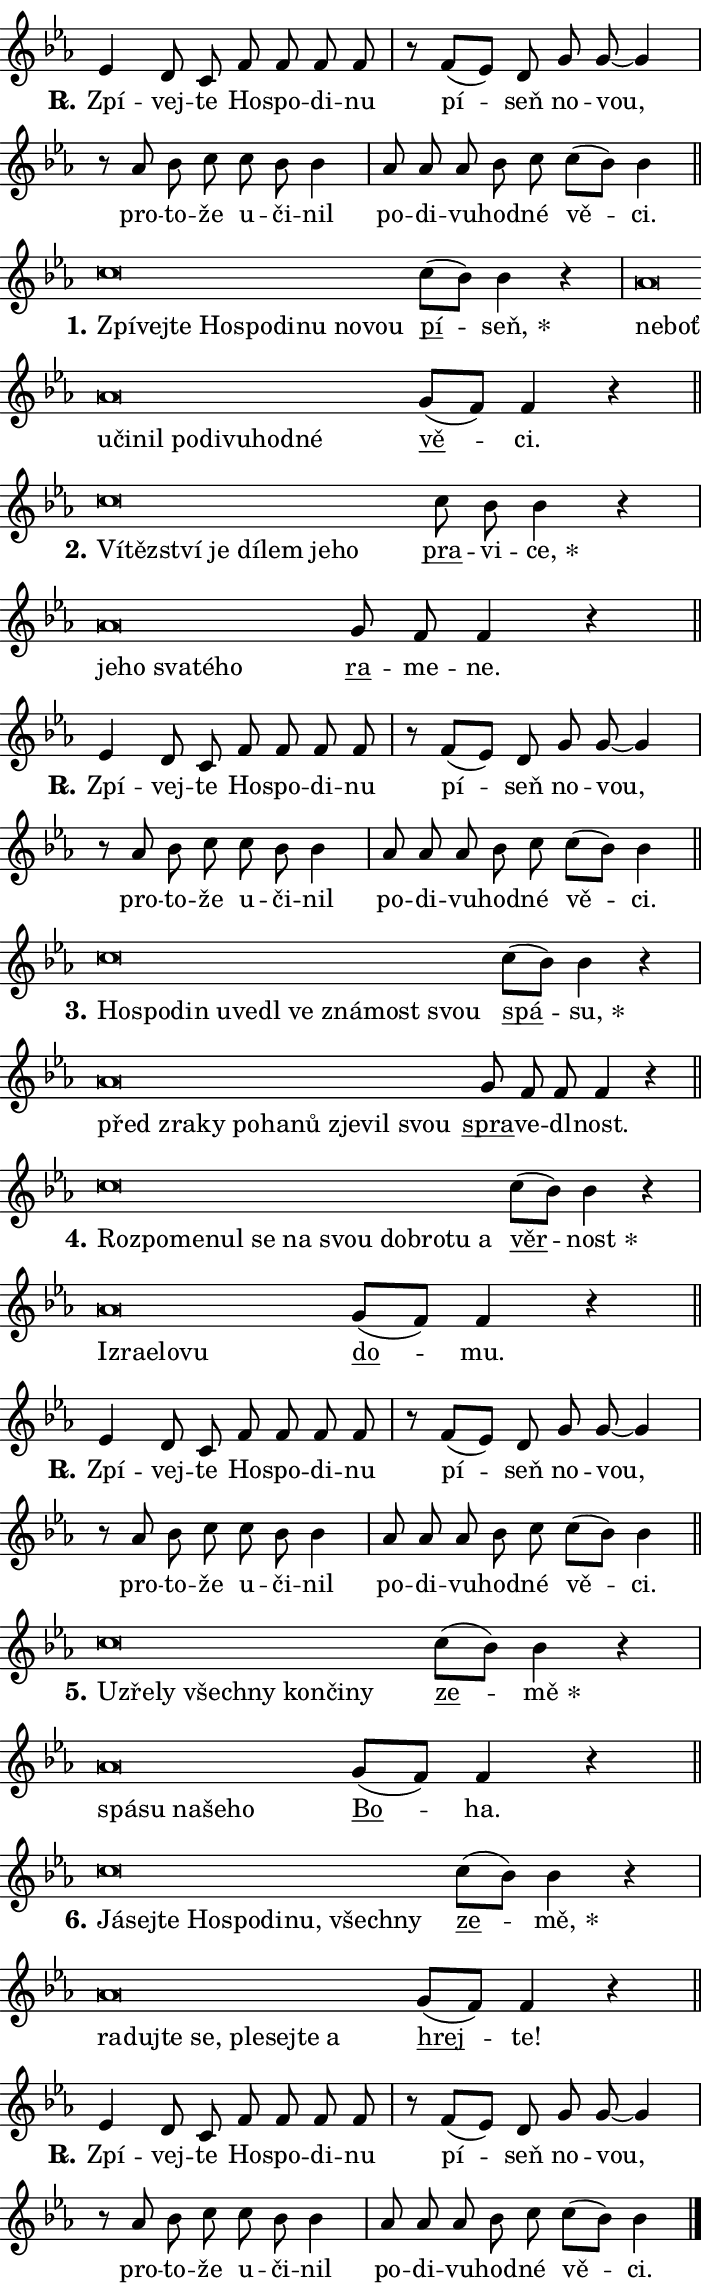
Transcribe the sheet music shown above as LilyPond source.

\version "2.24.0"
\header { tagline = "" }
\paper {
  indent = 0\cm
  top-margin = 0\cm
  right-margin = 0.13\cm % to fit lyric hyphens
  bottom-margin = 0\cm
  left-margin = 0\cm
  paper-width = 12\cm
  page-breaking = #ly:one-page-breaking
  system-system-spacing.basic-distance = #11
  score-system-spacing.basic-distance = #11
  ragged-last = ##f
}


%% Author: Thomas Morley
%% https://lists.gnu.org/archive/html/lilypond-user/2020-05/msg00002.html
#(define (line-position grob)
"Returns position of @var[grob} in current system:
   @code{'start}, if at first time-step
   @code{'end}, if at last time-step
   @code{'middle} otherwise
"
  (let* ((col (ly:item-get-column grob))
         (ln (ly:grob-object col 'left-neighbor))
         (rn (ly:grob-object col 'right-neighbor))
         (col-to-check-left (if (ly:grob? ln) ln col))
         (col-to-check-right (if (ly:grob? rn) rn col))
         (break-dir-left
           (and
             (ly:grob-property col-to-check-left 'non-musical #f)
             (ly:item-break-dir col-to-check-left)))
         (break-dir-right
           (and
             (ly:grob-property col-to-check-right 'non-musical #f)
             (ly:item-break-dir col-to-check-right))))
        (cond ((eqv? 1 break-dir-left) 'start)
              ((eqv? -1 break-dir-right) 'end)
              (else 'middle))))

#(define (tranparent-at-line-position vctor)
  (lambda (grob)
  "Relying on @code{line-position} select the relevant enry from @var{vctor}.
Used to determine transparency,"
    (case (line-position grob)
      ((end) (not (vector-ref vctor 0)))
      ((middle) (not (vector-ref vctor 1)))
      ((start) (not (vector-ref vctor 2))))))

noteHeadBreakVisibility =
#(define-music-function (break-visibility)(vector?)
"Makes @code{NoteHead}s transparent relying on @var{break-visibility}"
#{
  \override NoteHead.transparent =
    #(tranparent-at-line-position break-visibility)
#})

#(define delete-ledgers-for-transparent-note-heads
  (lambda (grob)
    "Reads whether a @code{NoteHead} is transparent.
If so this @code{NoteHead} is removed from @code{'note-heads} from
@var{grob}, which is supposed to be @code{LedgerLineSpanner}.
As a result ledgers are not printed for this @code{NoteHead}"
    (let* ((nhds-array (ly:grob-object grob 'note-heads))
           (nhds-list
             (if (ly:grob-array? nhds-array)
                 (ly:grob-array->list nhds-array)
                 '()))
           ;; Relies on the transparent-property being done before
           ;; Staff.LedgerLineSpanner.after-line-breaking is executed.
           ;; This is fragile ...
           (to-keep
             (remove
               (lambda (nhd)
                 (ly:grob-property nhd 'transparent #f))
               nhds-list)))
      ;; TODO find a better method to iterate over grob-arrays, similiar
      ;; to filter/remove etc for lists
      ;; For now rebuilt from scratch
      (set! (ly:grob-object grob 'note-heads)  '())
      (for-each
        (lambda (nhd)
          (ly:pointer-group-interface::add-grob grob 'note-heads nhd))
        to-keep))))

squashNotes = {
  \override NoteHead.X-extent = #'(-0.2 . 0.2)
  \override NoteHead.Y-extent = #'(-0.75 . 0)
  \override NoteHead.stencil =
    #(lambda (grob)
       (let ((pos (ly:grob-property grob 'staff-position)))
         (begin
           (if (< pos -7) (display "ERROR: Lower brevis then expected\n") (display ""))
           (if (<= pos -6) ly:text-interface::print ly:note-head::print))))
}
unSquashNotes = {
  \revert NoteHead.X-extent
  \revert NoteHead.Y-extent
  \revert NoteHead.stencil
}

hideNotes = \noteHeadBreakVisibility #begin-of-line-visible
unHideNotes = \noteHeadBreakVisibility #all-visible

% work-around for resetting accidentals
% https://lilypond.org/doc/v2.23/Documentation/notation/displaying-rhythms#unmetered-music
cadenzaMeasure = {
  \cadenzaOff
  \partial 1024 s1024
  \cadenzaOn
}

#(define-markup-command (accent layout props text) (markup?)
  "Underline accented syllable"
  (interpret-markup layout props
    #{\markup \override #'(offset . 4.3) \underline { #text }#}))

responsum = \markup \concat {
  "R" \hspace #-1.05 \path #0.1 #'((moveto 0 0.07) (lineto 0.9 0.8)) \hspace #0.05 "."
}

spaceSize = #0.6828661417322834 % exact space size for TeX Gyre Schola

\layout {
  \context {
    \Staff
    \remove "Time_signature_engraver"
    \override LedgerLineSpanner.after-line-breaking = #delete-ledgers-for-transparent-note-heads
  }
  \context {
    \Lyrics {
      \override LyricSpace.minimum-distance = \spaceSize
      \override LyricText.font-name = #"TeX Gyre Schola"
      \override LyricText.font-size = 1
      \override StanzaNumber.font-name = #"TeX Gyre Schola Bold"
      \override StanzaNumber.font-size = 1
    }
  }
  \context {
    \Score 
    \override NoteHead.text =
      #(lambda (grob) 
        (let ((pos (ly:grob-property grob 'staff-position)))
          #{\markup {
            \combine
              \halign #-0.55 \raise #(if (= pos -6) 0 0.5) \override #'(thickness . 2) \draw-line #'(3.2 . 0)
              \musicglyph "noteheads.sM1"
          }#}))
  }
}

% magnetic-lyrics.ily
%
%   written by
%     Jean Abou Samra <jean@abou-samra.fr>
%     Werner Lemberg <wl@gnu.org>
%
%   adapted by
%     Jiri Hon <jiri.hon@gmail.com>
%
% Version 2022-Apr-15

% https://www.mail-archive.com/lilypond-user@gnu.org/msg149350.html

#(define (Left_hyphen_pointer_engraver context)
   "Collect syllable-hyphen-syllable occurrences in lyrics and store
them in properties.  This engraver only looks to the left.  For
example, if the lyrics input is @code{foo -- bar}, it does the
following.

@itemize @bullet
@item
Set the @code{text} property of the @code{LyricHyphen} grob between
@q{foo} and @q{bar} to @code{foo}.

@item
Set the @code{left-hyphen} property of the @code{LyricText} grob with
text @q{foo} to the @code{LyricHyphen} grob between @q{foo} and
@q{bar}.
@end itemize

Use this auxiliary engraver in combination with the
@code{lyric-@/text::@/apply-@/magnetic-@/offset!} hook."
   (let ((hyphen #f)
         (text #f))
     (make-engraver
      (acknowledgers
       ((lyric-syllable-interface engraver grob source-engraver)
        (set! text grob)))
      (end-acknowledgers
       ((lyric-hyphen-interface engraver grob source-engraver)
        ;(when (not (grob::has-interface grob 'lyric-space-interface))
          (set! hyphen grob)));)
      ((stop-translation-timestep engraver)
       (when (and text hyphen)
         (ly:grob-set-object! text 'left-hyphen hyphen))
       (set! text #f)
       (set! hyphen #f)))))

#(define (lyric-text::apply-magnetic-offset! grob)
   "If the space between two syllables is less than the value in
property @code{LyricText@/.details@/.squash-threshold}, move the right
syllable to the left so that it gets concatenated with the left
syllable.

Use this function as a hook for
@code{LyricText@/.after-@/line-@/breaking} if the
@code{Left_@/hyphen_@/pointer_@/engraver} is active."
   (let ((hyphen (ly:grob-object grob 'left-hyphen #f)))
     (when hyphen
       (let ((left-text (ly:spanner-bound hyphen LEFT)))
         (when (grob::has-interface left-text 'lyric-syllable-interface)
           (let* ((common (ly:grob-common-refpoint grob left-text X))
                  (this-x-ext (ly:grob-extent grob common X))
                  (left-x-ext
                   (begin
                     ;; Trigger magnetism for left-text.
                     (ly:grob-property left-text 'after-line-breaking)
                     (ly:grob-extent left-text common X)))
                  ;; `delta` is the gap width between two syllables.
                  (delta (- (interval-start this-x-ext)
                            (interval-end left-x-ext)))
                  (details (ly:grob-property grob 'details))
                  (threshold (assoc-get 'squash-threshold details 0.2)))
             (when (< delta threshold)
               (let* (;; We have to manipulate the input text so that
                      ;; ligatures crossing syllable boundaries are not
                      ;; disabled.  For languages based on the Latin
                      ;; script this is essentially a beautification.
                      ;; However, for non-Western scripts it can be a
                      ;; necessity.
                      (lt (ly:grob-property left-text 'text))
                      (rt (ly:grob-property grob 'text))
                      (is-space (grob::has-interface hyphen 'lyric-space-interface))
                      (space (if is-space " " ""))
                      (extra-delta (if is-space spaceSize 0))
                      ;; Append new syllable.
                      (ltrt-space (if (and (string? lt) (string? rt))
                                (string-append lt space rt)
                                (make-concat-markup (list lt space rt))))
                      ;; Right-align `ltrt` to the right side.
                      (ltrt-space-markup (grob-interpret-markup
                               grob
                               (make-translate-markup
                                (cons (interval-length this-x-ext) 0)
                                (make-right-align-markup ltrt-space)))))
                 (begin
                   ;; Don't print `left-text`.
                   (ly:grob-set-property! left-text 'stencil #f)
                   ;; Set text and stencil (which holds all collected
                   ;; syllables so far) and shift it to the left.
                   (ly:grob-set-property! grob 'text ltrt-space)
                   (ly:grob-set-property! grob 'stencil ltrt-space-markup)
                   (ly:grob-translate-axis! grob (- (- delta extra-delta)) X))))))))))


#(define (lyric-hyphen::displace-bounds-first grob)
   ;; Make very sure this callback isn't triggered too early.
   (let ((left (ly:spanner-bound grob LEFT))
         (right (ly:spanner-bound grob RIGHT)))
     (ly:grob-property left 'after-line-breaking)
     (ly:grob-property right 'after-line-breaking)
     (ly:lyric-hyphen::print grob)))

squashThreshold = #0.4

\layout {
  \context {
    \Lyrics
    \consists #Left_hyphen_pointer_engraver
    \override LyricText.after-line-breaking =
      #lyric-text::apply-magnetic-offset!
    \override LyricHyphen.stencil = #lyric-hyphen::displace-bounds-first
    \override LyricText.details.squash-threshold = \squashThreshold
    \override LyricHyphen.minimum-distance = 0
    \override LyricHyphen.minimum-length = \squashThreshold
  }
}

squashText = \override LyricText.details.squash-threshold = 9999
unSquashText = \override LyricText.details.squash-threshold = \squashThreshold

leftText = \override LyricText.self-alignment-X = #LEFT
unLeftText = \revert LyricText.self-alignment-X

starOffset = #(lambda (grob) 
                (let ((x_offset (ly:self-alignment-interface::aligned-on-x-parent grob)))
                  (if (= x_offset 0) 0 (+ x_offset 1.2))))

star = #(define-music-function (syllable)(string?)
"Append star separator at the end of a syllable"
#{
  \once \override LyricText.X-offset = #starOffset
  \lyricmode { \markup {
    #syllable
    \override #'((font-name . "TeX Gyre Schola Bold")) \hspace #0.2 \lower #0.65 \larger "*"
  } }
#})

starAccent = #(define-music-function (syllable)(string?)
"Append star separator at the end of a syllable and make accent"
#{
  \once \override LyricText.X-offset = #starOffset
  \lyricmode { \markup {
    \accent #syllable
    \override #'((font-name . "TeX Gyre Schola Bold")) \hspace #0.2 \lower #0.65 \larger "*"
  } }
#})

breath = #(define-music-function (syllable)(string?)
"Append breathing indicator at the end of a syllable"
#{
  \lyricmode { \markup { #syllable "+" } }
#})

optionalBreath = #(define-music-function (syllable)(string?)
"Append optional breathing indicator at the end of a syllable"
#{
  \lyricmode { \markup { #syllable "(+)" } }
#})


\score {
    <<
        \new Voice = "melody" { \cadenzaOn \key es \major \relative { es'4 d8 c f f f f \cadenzaMeasure \bar "|" r f[( es)] d \bar "" g g~ g4 \cadenzaMeasure \bar "|" r8 as bes c \bar "" c bes bes4 \cadenzaMeasure \bar "|" as8 as as bes c c[( bes)] bes4 \cadenzaMeasure \bar "||" \break } }
        \new Lyrics \lyricsto "melody" { \lyricmode { \set stanza = \responsum
Zpí -- vej -- te Ho -- spo -- di -- nu pí -- seň no -- vou, pro -- to -- že u -- či -- nil po -- di -- vu -- hod -- né vě -- ci. } }
    >>
    \layout {}
}

\score {
    <<
        \new Voice = "melody" { \cadenzaOn \key es \major \relative { \squashNotes c''\breve*1/16 \hideNotes \breve*1/16 \bar "" \breve*1/16 \bar "" \breve*1/16 \bar "" \breve*1/16 \bar "" \breve*1/16 \bar "" \breve*1/16 \bar "" \breve*1/16 \breve*1/16 \bar "" \unHideNotes \unSquashNotes \bar "" c8[( bes)] bes4 r \cadenzaMeasure \bar "|" \squashNotes as\breve*1/16 \hideNotes \breve*1/16 \bar "" \breve*1/16 \bar "" \breve*1/16 \bar "" \breve*1/16 \bar "" \breve*1/16 \bar "" \breve*1/16 \bar "" \breve*1/16 \bar "" \breve*1/16 \breve*1/16 \bar "" \unHideNotes \unSquashNotes \bar "" g8[( f)] f4 r \cadenzaMeasure \bar "||" \break } }
        \new Lyrics \lyricsto "melody" { \lyricmode { \set stanza = "1."
\leftText Zpí -- \squashText vej -- te Ho -- spo -- di -- nu no -- vou \unLeftText \unSquashText \markup \accent pí -- \star seň, \leftText ne -- \squashText boť u -- či -- nil po -- di -- vu -- hod -- né \unLeftText \unSquashText \markup \accent vě -- ci. } }
    >>
    \layout {}
}

\score {
    <<
        \new Voice = "melody" { \cadenzaOn \key es \major \relative { \squashNotes c''\breve*1/16 \hideNotes \breve*1/16 \bar "" \breve*1/16 \bar "" \breve*1/16 \bar "" \breve*1/16 \bar "" \breve*1/16 \bar "" \breve*1/16 \breve*1/16 \bar "" \unHideNotes \unSquashNotes \bar "" c8 bes bes4 r \cadenzaMeasure \bar "|" \squashNotes as\breve*1/16 \hideNotes \breve*1/16 \bar "" \breve*1/16 \bar "" \breve*1/16 \breve*1/16 \bar "" \unHideNotes \unSquashNotes \bar "" g8 f f4 r \cadenzaMeasure \bar "||" \break } }
        \new Lyrics \lyricsto "melody" { \lyricmode { \set stanza = "2."
\leftText Ví -- \squashText těz -- ství je dí -- lem je -- ho \unLeftText \unSquashText \markup \accent pra -- vi -- \star ce, \leftText je -- \squashText ho sva -- té -- ho \unLeftText \unSquashText \markup \accent ra -- me -- ne. } }
    >>
    \layout {}
}

\score {
    <<
        \new Voice = "melody" { \cadenzaOn \key es \major \relative { es'4 d8 c f f f f \cadenzaMeasure \bar "|" r f[( es)] d \bar "" g g~ g4 \cadenzaMeasure \bar "|" r8 as bes c \bar "" c bes bes4 \cadenzaMeasure \bar "|" as8 as as bes c c[( bes)] bes4 \cadenzaMeasure \bar "||" \break } }
        \new Lyrics \lyricsto "melody" { \lyricmode { \set stanza = \responsum
Zpí -- vej -- te Ho -- spo -- di -- nu pí -- seň no -- vou, pro -- to -- že u -- či -- nil po -- di -- vu -- hod -- né vě -- ci. } }
    >>
    \layout {}
}

\score {
    <<
        \new Voice = "melody" { \cadenzaOn \key es \major \relative { \squashNotes c''\breve*1/16 \hideNotes \breve*1/16 \bar "" \breve*1/16 \bar "" \breve*1/16 \bar "" \breve*1/16 \bar "" \breve*1/16 \bar "" \breve*1/16 \bar "" \breve*1/16 \bar "" \breve*1/16 \breve*1/16 \bar "" \unHideNotes \unSquashNotes \bar "" c8[( bes)] bes4 r \cadenzaMeasure \bar "|" \squashNotes as\breve*1/16 \hideNotes \breve*1/16 \bar "" \breve*1/16 \bar "" \breve*1/16 \bar "" \breve*1/16 \bar "" \breve*1/16 \bar "" \breve*1/16 \bar "" \breve*1/16 \breve*1/16 \bar "" \unHideNotes \unSquashNotes \bar "" g8 f f f4 r \cadenzaMeasure \bar "||" \break } }
        \new Lyrics \lyricsto "melody" { \lyricmode { \set stanza = "3."
\leftText Ho -- \squashText spo -- din u -- ve -- dl ve zná -- most svou \unLeftText \unSquashText \markup \accent spá -- \star su, \leftText před \squashText zra -- ky po -- ha -- nů zje -- vil svou \unLeftText \unSquashText \markup \accent spra -- ve -- dl -- nost. } }
    >>
    \layout {}
}

\score {
    <<
        \new Voice = "melody" { \cadenzaOn \key es \major \relative { \squashNotes c''\breve*1/16 \hideNotes \breve*1/16 \bar "" \breve*1/16 \bar "" \breve*1/16 \bar "" \breve*1/16 \bar "" \breve*1/16 \bar "" \breve*1/16 \bar "" \breve*1/16 \bar "" \breve*1/16 \bar "" \breve*1/16 \breve*1/16 \bar "" \unHideNotes \unSquashNotes \bar "" c8[( bes)] bes4 r \cadenzaMeasure \bar "|" \squashNotes as\breve*1/16 \hideNotes \breve*1/16 \bar "" \breve*1/16 \bar "" \breve*1/16 \breve*1/16 \bar "" \unHideNotes \unSquashNotes \bar "" g8[( f)] f4 r \cadenzaMeasure \bar "||" \break } }
        \new Lyrics \lyricsto "melody" { \lyricmode { \set stanza = "4."
\leftText Roz -- \squashText po -- me -- nul se na svou dob -- ro -- tu a \unLeftText \unSquashText \markup \accent věr -- \star nost \leftText Iz -- \squashText ra -- e -- lo -- vu \unLeftText \unSquashText \markup \accent do -- mu. } }
    >>
    \layout {}
}

\score {
    <<
        \new Voice = "melody" { \cadenzaOn \key es \major \relative { es'4 d8 c f f f f \cadenzaMeasure \bar "|" r f[( es)] d \bar "" g g~ g4 \cadenzaMeasure \bar "|" r8 as bes c \bar "" c bes bes4 \cadenzaMeasure \bar "|" as8 as as bes c c[( bes)] bes4 \cadenzaMeasure \bar "||" \break } }
        \new Lyrics \lyricsto "melody" { \lyricmode { \set stanza = \responsum
Zpí -- vej -- te Ho -- spo -- di -- nu pí -- seň no -- vou, pro -- to -- že u -- či -- nil po -- di -- vu -- hod -- né vě -- ci. } }
    >>
    \layout {}
}

\score {
    <<
        \new Voice = "melody" { \cadenzaOn \key es \major \relative { \squashNotes c''\breve*1/16 \hideNotes \breve*1/16 \bar "" \breve*1/16 \bar "" \breve*1/16 \bar "" \breve*1/16 \bar "" \breve*1/16 \bar "" \breve*1/16 \breve*1/16 \bar "" \unHideNotes \unSquashNotes \bar "" c8[( bes)] bes4 r \cadenzaMeasure \bar "|" \squashNotes as\breve*1/16 \hideNotes \breve*1/16 \bar "" \breve*1/16 \bar "" \breve*1/16 \breve*1/16 \bar "" \unHideNotes \unSquashNotes \bar "" g8[( f)] f4 r \cadenzaMeasure \bar "||" \break } }
        \new Lyrics \lyricsto "melody" { \lyricmode { \set stanza = "5."
\leftText U -- \squashText zře -- ly všech -- ny kon -- či -- ny \unLeftText \unSquashText \markup \accent ze -- \star mě \leftText spá -- \squashText su na -- še -- ho \unLeftText \unSquashText \markup \accent Bo -- ha. } }
    >>
    \layout {}
}

\score {
    <<
        \new Voice = "melody" { \cadenzaOn \key es \major \relative { \squashNotes c''\breve*1/16 \hideNotes \breve*1/16 \bar "" \breve*1/16 \bar "" \breve*1/16 \bar "" \breve*1/16 \bar "" \breve*1/16 \bar "" \breve*1/16 \bar "" \breve*1/16 \breve*1/16 \bar "" \unHideNotes \unSquashNotes \bar "" c8[( bes)] bes4 r \cadenzaMeasure \bar "|" \squashNotes as\breve*1/16 \hideNotes \breve*1/16 \bar "" \breve*1/16 \bar "" \breve*1/16 \bar "" \breve*1/16 \bar "" \breve*1/16 \bar "" \breve*1/16 \breve*1/16 \bar "" \unHideNotes \unSquashNotes \bar "" g8[( f)] f4 r \cadenzaMeasure \bar "||" \break } }
        \new Lyrics \lyricsto "melody" { \lyricmode { \set stanza = "6."
\leftText Já -- \squashText sej -- te Ho -- spo -- di -- nu, všech -- ny \unLeftText \unSquashText \markup \accent ze -- \star mě, \leftText ra -- \squashText duj -- te se, ple -- sej -- te a \unLeftText \unSquashText \markup \accent hrej -- te! } }
    >>
    \layout {}
}

\score {
    <<
        \new Voice = "melody" { \cadenzaOn \key es \major \relative { es'4 d8 c f f f f \cadenzaMeasure \bar "|" r f[( es)] d \bar "" g g~ g4 \cadenzaMeasure \bar "|" r8 as bes c \bar "" c bes bes4 \cadenzaMeasure \bar "|" as8 as as bes c c[( bes)] bes4 \cadenzaMeasure \bar "||" \break } \bar "|." }
        \new Lyrics \lyricsto "melody" { \lyricmode { \set stanza = \responsum
Zpí -- vej -- te Ho -- spo -- di -- nu pí -- seň no -- vou, pro -- to -- že u -- či -- nil po -- di -- vu -- hod -- né vě -- ci. } }
    >>
    \layout {}
}
